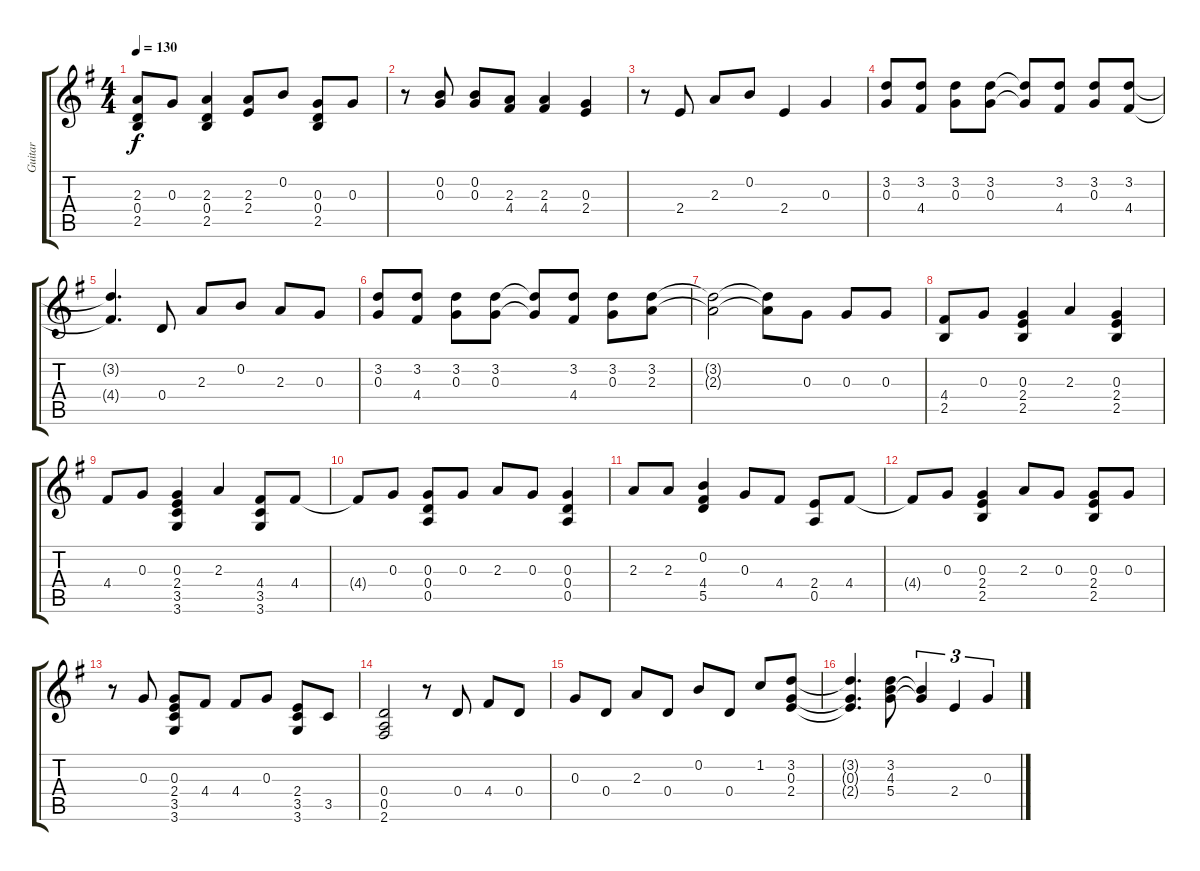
\track ("Guitar" "Guitar") {instrument acousticguitarsteel}
\staff {score tabs}
\tuning (E4 B3 G3 D3 A2 E2) {hide}
\ts (4 4)
\tempo 130
\clef g2
\ks g
(2.3 0.4 2.5).8{dy f} 0.3.8 (2.3 0.4 2.5).4 (2.3 2.4).8 0.2.8 (0.3 0.4 2.5).8 0.3.8 |
r.8 (0.2 0.3).8 (0.2 0.3).8 (2.3 4.4).8 (2.3 4.4).4 (0.3 2.4).4 |
r.8 2.4.8 2.3.8 0.2.8 2.4.4 0.3.4 |
(3.2 0.3).8 (3.2 4.4).8 (3.2 0.3).8 (3.2 0.3).8 (3.2{t} 0.3{t}).8 (3.2 4.4).8 (3.2 0.3).8 (3.2 4.4).8 |
(3.2{t} 4.4{t}).4{d} 0.4.8 2.3.8 0.2.8 2.3.8 0.3.8 |
(3.2 0.3).8 (3.2 4.4).8 (3.2 0.3).8 (3.2 0.3).8 (3.2{t} 0.3{t}).8 (3.2 4.4).8 (3.2 0.3).8 (3.2 2.3).8 |
(3.2{t} 2.3{t}).2 (3.2{t} 2.3{t}).8 0.3.8 0.3.8 0.3.8 |
(4.4 2.5).8 0.3.8 (0.3 2.4 2.5).4 2.3.4 (0.3 2.4 2.5).4 |
4.4.8 0.3.8 (0.3 2.4 3.5 3.6).4 2.3.4 (4.4 3.5 3.6).8 4.4.8 |
4.4{t}.8 0.3.8 (0.3 0.4 0.5).8 0.3.8 2.3.8 0.3.8 (0.3 0.4 0.5).4 |
2.3.8 2.3.8 (0.2 4.4 5.5).4 0.3.8 4.4.8 (2.4 0.5).8 4.4.8 |
4.4{t}.8 0.3.8 (0.3 2.4 2.5).4 2.3.8 0.3.8 (0.3 2.4 2.5).8 0.3.8 |
r.8 0.3.8 (0.3 2.4 3.5 3.6).8 4.4.8 4.4.8 0.3.8 (2.4 3.5 3.6).8 3.5.8 |
(0.4 0.5 2.6).2 r.8 0.4.8 4.4.8 0.4.8 |
0.3.8 0.4.8 2.3.8 0.4.8 0.2.8 0.4.8 1.2.8 (3.2 0.3 2.4).8 |
(3.2{t} 0.3{t} 2.4{t}).4{d} (3.2 4.3 5.4).8 (4.3{t} 5.4{t}).4{tu (3 2)} 2.4.4{tu (3 2)} 0.3.4{tu (3 2)}
